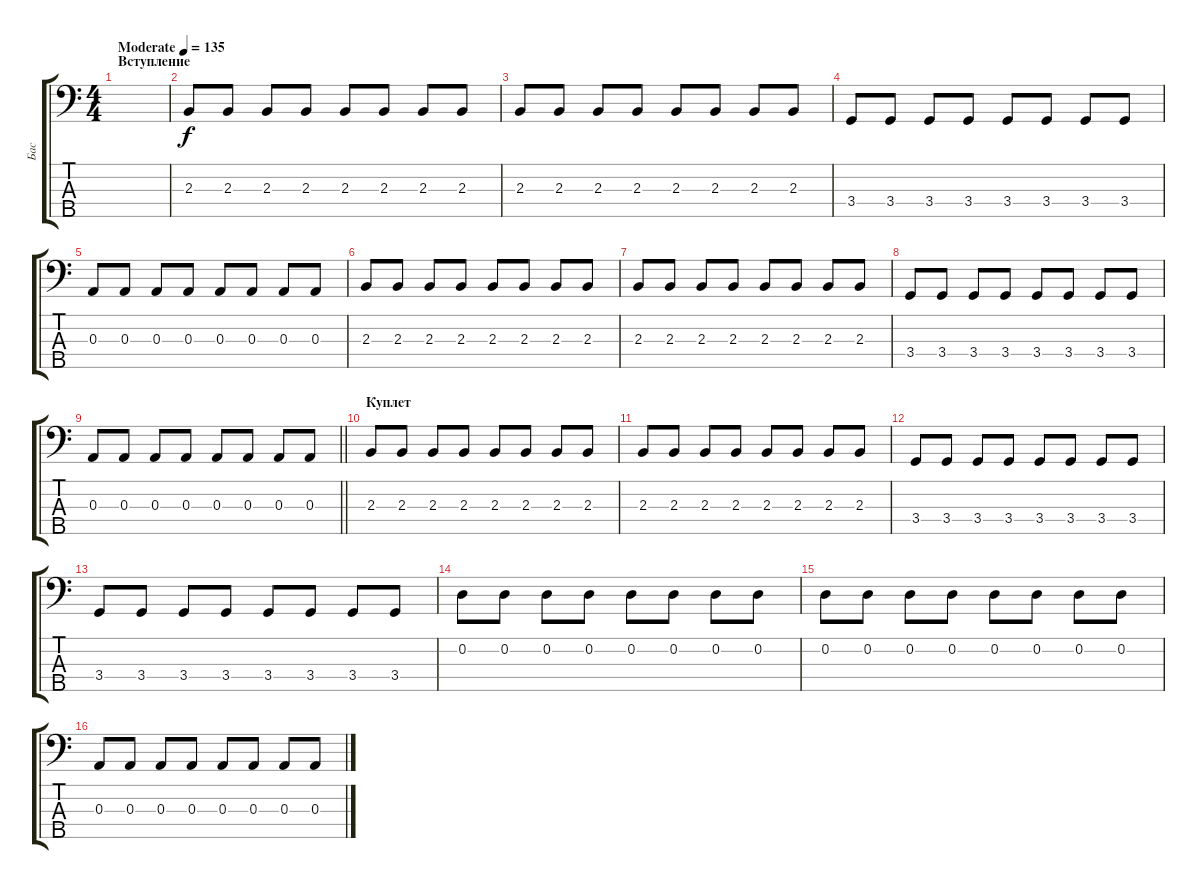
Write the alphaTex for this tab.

\track ("Бас" "Бас") {instrument electricbassfinger}
\staff {score tabs}
\tuning (G2 D2 A1 E1 B0) {hide}
\ts (4 4)
\section ("" "Вступление")
\tempo (135 "Moderate")
\clef f4
\ks c
|
2.3.8 2.3.8 2.3.8 2.3.8 2.3.8 2.3.8 2.3.8 2.3.8 |
2.3.8 2.3.8 2.3.8 2.3.8 2.3.8 2.3.8 2.3.8 2.3.8 |
3.4.8 3.4.8 3.4.8 3.4.8 3.4.8 3.4.8 3.4.8 3.4.8 |
0.3.8 0.3.8 0.3.8 0.3.8 0.3.8 0.3.8 0.3.8 0.3.8 |
2.3.8 2.3.8 2.3.8 2.3.8 2.3.8 2.3.8 2.3.8 2.3.8 |
2.3.8 2.3.8 2.3.8 2.3.8 2.3.8 2.3.8 2.3.8 2.3.8 |
3.4.8 3.4.8 3.4.8 3.4.8 3.4.8 3.4.8 3.4.8 3.4.8 |
\barLineRight lightlight
0.3.8 0.3.8 0.3.8 0.3.8 0.3.8 0.3.8 0.3.8 0.3.8 |
\section ("" "Куплет")
2.3.8 2.3.8 2.3.8 2.3.8 2.3.8 2.3.8 2.3.8 2.3.8 |
2.3.8 2.3.8 2.3.8 2.3.8 2.3.8 2.3.8 2.3.8 2.3.8 |
3.4.8 3.4.8 3.4.8 3.4.8 3.4.8 3.4.8 3.4.8 3.4.8 |
3.4.8 3.4.8 3.4.8 3.4.8 3.4.8 3.4.8 3.4.8 3.4.8 |
0.2.8 0.2.8 0.2.8 0.2.8 0.2.8 0.2.8 0.2.8 0.2.8 |
0.2.8 0.2.8 0.2.8 0.2.8 0.2.8 0.2.8 0.2.8 0.2.8 |
0.3.8 0.3.8 0.3.8 0.3.8 0.3.8 0.3.8 0.3.8 0.3.8
